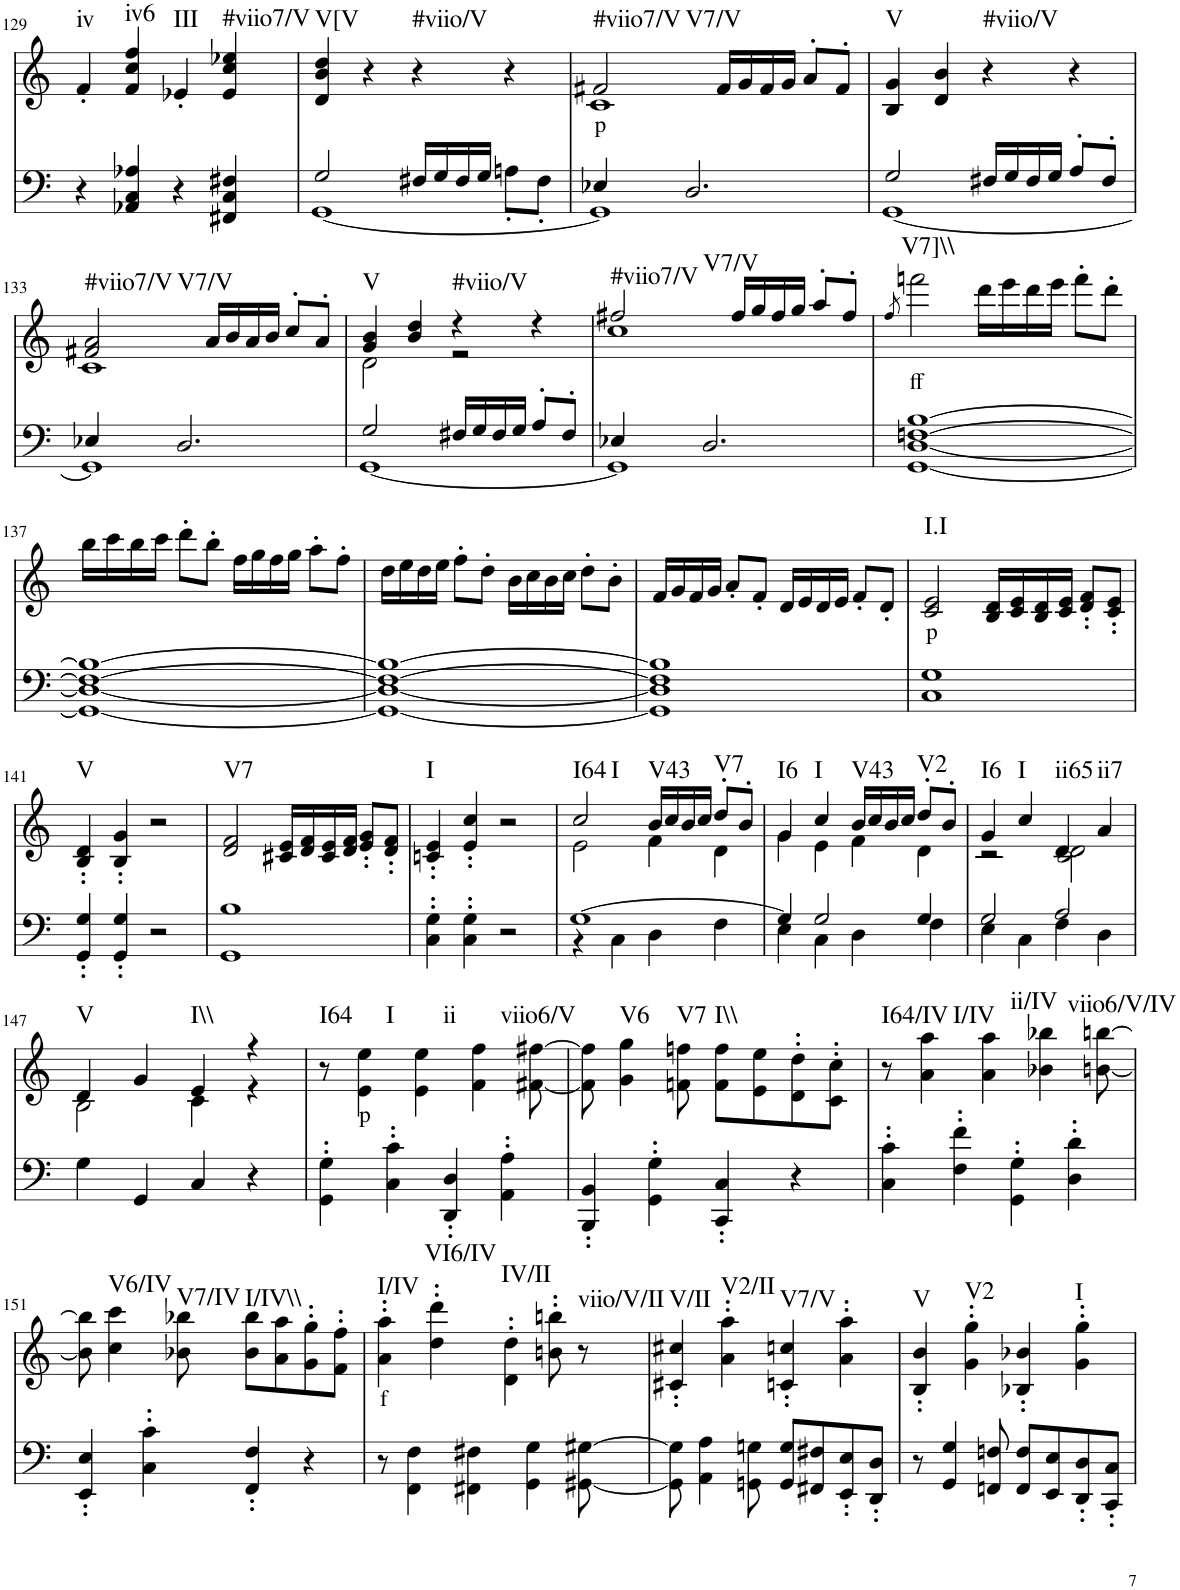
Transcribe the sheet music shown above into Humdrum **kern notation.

**kern	**kern	**text	**harte
*part2	*part1	*part1	*part1
*staff2	*staff1	*staff1	*
*I"piano	*I"piano	*	*
*I'Pno	*I'Pno	*	*
!!LO:PB:g=z
*clefF4	*clefG2	*	*
*k[]	*k[]	*	*
*M4/4	*M4/4	*	*
=129	=129	=129	=129
!	!	!	!LO:H:kt=iv
4r	4f'/	.	N
!	!	!	!LO:H:kt=iv6
4AA-X/ 4C/ 4A-X/	4f/ 4cc/ 4ff/	.	N
!	!	!	!LO:H:kt=III
4r	4e-X'/	.	N
!	!	!	!LO:H:kt=#viio7/V
4FF#X/ 4C/ 4F#X/	4e-/ 4cc/ 4ee-X/	.	N
=130	=130	=130	=130
*^	*	*	*
!	!	!	!	!LO:H:kt=V[V
2G/	[1GG	4d/ 4b/ 4dd/	.	N
.	.	4r	.	.
!	!	!	!	!LO:H:kt=#viio/V
16F#X/LL	.	4r	.	N
16G/	.	.	.	.
16F#/	.	.	.	.
16G/JJ	.	.	.	.
8An'\L	.	4r	.	.
8F#'\J	.	.	.	.
=131	=131	=131	=131	=131
*	*	*^	*	*
!	!	!	!	!LO:LY:b	!LO:H:n=1:kt=#viio7/V
!	!	!	!	!	!LO:H:n=2:kt=V7/V
4E-X/	1GG]	2f#X/	1c	p	N N
2.D/	.	.	.	.	.
.	.	16f#/LL	.	.	.
.	.	16g/	.	.	.
.	.	16f#/	.	.	.
.	.	16g/JJ	.	.	.
.	.	8a'/L	.	.	.
.	.	8f#'/J	.	.	.
*	*	*v	*v	*	*
=132	=132	=132	=132	=132
!	!	!	!	!LO:H:kt=V
2G/	[1GG	4B/ 4g/	.	N
.	.	4d/ 4b/	.	.
!	!	!	!	!LO:H:kt=#viio/V
16F#X/LL	.	4r	.	N
16G/	.	.	.	.
16F#/	.	.	.	.
16G/JJ	.	.	.	.
8A'/L	.	4r	.	.
8F#'/J	.	.	.	.
!!LO:LB:g=z
=133	=133	=133	=133	=133
*	*	*^	*	*
!	!	!	!	!	!LO:H:n=1:kt=#viio7/V
!	!	!	!	!	!LO:H:n=2:kt=V7/V
4E-X/	1GG]	2f#X/ 2a/	1c	.	N N
2.D/	.	.	.	.	.
.	.	16a/LL	.	.	.
.	.	16b/	.	.	.
.	.	16a/	.	.	.
.	.	16b/JJ	.	.	.
.	.	8cc'/L	.	.	.
.	.	8a'/J	.	.	.
=134	=134	=134	=134	=134	=134
!	!	!	!	!	!LO:H:kt=V
2G/	[1GG	4g/ 4b/	2d\	.	N
.	.	4b/ 4dd/	.	.	.
!	!	!	!	!	!LO:H:kt=#viio/V
16F#X/LL	.	4r	2r	.	N
16G/	.	.	.	.	.
16F#/	.	.	.	.	.
16G/JJ	.	.	.	.	.
8A'/L	.	4r	.	.	.
8F#'/J	.	.	.	.	.
=135	=135	=135	=135	=135	=135
!	!	!	!	!	!LO:H:n=1:kt=#viio7/V
!	!	!	!	!	!LO:H:n=2:kt=V7/V
4E-X/	1GG]	2ff#X/	1cc	.	N N
2.D/	.	.	.	.	.
.	.	16ff#/LL	.	.	.
.	.	16gg/	.	.	.
.	.	16ff#/	.	.	.
.	.	16gg/JJ	.	.	.
.	.	8aa'/L	.	.	.
.	.	8ff#'/J	.	.	.
*v	*v	*	*	*	*
*	*v	*v	*	*
=136	=136	=136	=136
.	8qff/	.	.
!	!	!LO:LY:b	!LO:H:kt=V7]\\
[1GG [1D [1Fn [1B	2fffn\	ff	N
.	16ddd\LL	.	.
.	16eee\	.	.
.	16ddd\	.	.
.	16eee\JJ	.	.
.	8fff'\L	.	.
.	8ddd'\J	.	.
!!LO:LB:g=z
=137	=137	=137	=137
1GG_ 1D_ 1F_ 1B_	16bb\LL	.	.
.	16ccc\	.	.
.	16bb\	.	.
.	16ccc\JJ	.	.
.	8ddd'\L	.	.
.	8bb'\J	.	.
.	16ff\LL	.	.
.	16gg\	.	.
.	16ff\	.	.
.	16gg\JJ	.	.
.	8aa'\L	.	.
.	8ff'\J	.	.
=138	=138	=138	=138
1GG_ 1D_ 1F_ 1B_	16dd\LL	.	.
.	16ee\	.	.
.	16dd\	.	.
.	16ee\JJ	.	.
.	8ff'\L	.	.
.	8dd'\J	.	.
.	16b\LL	.	.
.	16cc\	.	.
.	16b\	.	.
.	16cc\JJ	.	.
.	8dd'\L	.	.
.	8b'\J	.	.
=139	=139	=139	=139
1GG] 1D] 1F] 1B]	16f/LL	.	.
.	16g/	.	.
.	16f/	.	.
.	16g/JJ	.	.
.	8a'/L	.	.
.	8f'/J	.	.
.	16d/LL	.	.
.	16e/	.	.
.	16d/	.	.
.	16e/JJ	.	.
.	8f'/L	.	.
.	8d'/J	.	.
=140	=140	=140	=140
!	!	!LO:LY:b	!LO:H:kt=I.I
1C 1G	2c/ 2e/	p	N
.	16B/ 16d/LL	.	.
.	16c/ 16e/	.	.
.	16B/ 16d/	.	.
.	16c/ 16e/JJ	.	.
.	8d/' 8f/'L	.	.
.	8c/' 8e/'J	.	.
!!LO:LB:g=z
=141	=141	=141	=141
!	!	!	!LO:H:kt=V
4GG/' 4G/'	4B/' 4d/'	.	N
4GG/' 4G/'	4B/' 4g/'	.	.
2r	2r	.	.
=142	=142	=142	=142
!	!	!	!LO:H:kt=V7
1GG 1B	2d/ 2f/	.	N
.	16c#X/ 16e/LL	.	.
.	16d/ 16f/	.	.
.	16c#/ 16e/	.	.
.	16d/ 16f/JJ	.	.
.	8e/' 8g/'L	.	.
.	8d/' 8f/'J	.	.
=143	=143	=143	=143
!	!	!	!LO:H:kt=I
4C\' 4G\'	4cn/' 4e/'	.	N
4C\' 4G\'	4e/' 4cc/'	.	.
2r	2r	.	.
=144	=144	=144	=144
*^	*^	*	*
!	!	!	!	!	!LO:H:n=1:kt=I64
!	!	!	!	!	!LO:H:n=2:kt=I
[1G	4r	2cc/	2e\	.	N N
.	4C\	.	.	.	.
!	!	!	!	!	!LO:H:kt=V43
.	4D\	16b/LL	4f\	.	N
.	.	16cc/	.	.	.
.	.	16b/	.	.	.
.	.	16cc/JJ	.	.	.
!	!	!	!	!	!LO:H:kt=V7
.	4F\	8dd'/L	4d\	.	N
.	.	8b'/J	.	.	.
=145	=145	=145	=145	=145	=145
!	!	!	!	!	!LO:H:kt=I6
4G/]	4E\	4g/	4g\	.	N
!	!	!	!	!	!LO:H:kt=I
2G/	4C\	4cc/	4e\	.	N
!	!	!	!	!	!LO:H:kt=V43
.	4D\	16b/LL	4f\	.	N
.	.	16cc/	.	.	.
.	.	16b/	.	.	.
.	.	16cc/JJ	.	.	.
!	!	!	!	!	!LO:H:kt=V2
4G/	4F\	8dd'/L	4d\	.	N
.	.	8b'/J	.	.	.
=146	=146	=146	=146	=146	=146
!	!	!	!	!	!LO:H:kt=I6
2G/	4E\	4g/	2r	.	N
!	!	!	!	!	!LO:H:kt=I
.	4C\	4cc/	.	.	N
!	!	!	!	!	!LO:H:kt=ii65
2A/	4F\	4d/	2c\ 2d\	.	N
!	!	!	!	!	!LO:H:kt=ii7
.	4D\	4a/	.	.	N
!!LO:LB:g=z	!!
=147	=147	=147	=147	=147	=147
!	!	!	!	!	!LO:H:kt=V
*v	*v	*	*	*	*
4G\	4d/	2B\	.	N
4GG/	4g/	.	.	.
!	!	!	!	!LO:H:kt=I\\
4C/	4e/	4c\	.	N
4r	4r	4r	.	.
=148	=148	=148	=148	=148
!	!	!	!	!LO:H:kt=I64
*	*v	*v	*	*
4GG\' 4G\'	8r	.	N
!	!	!LO:LY:b	!LO:H:kt=I
.	4e\ 4ee\	p	N
4C\' 4c\'	.	.	.
!	!	!	!LO:H:kt=ii
.	4e\ 4ee\	.	N
4DD/' 4D/'	.	.	.
!	!	!	!LO:H:kt=viio6/V
.	4f\ 4ff\	.	N
4AA\' 4A\'	.	.	.
.	[8f#X\ [8ff#X\	.	.
=149	=149	=149	=149
4BBB/' 4BB/'	8f#\] 8ff#\]	.	.
!	!	!	!LO:H:kt=V6
.	4g\ 4gg\	.	N
4GG\' 4G\'	.	.	.
!	!	!	!LO:H:kt=V7
.	8fn\ 8ffn\	.	N
!	!	!	!LO:H:kt=I\\
4CC/' 4C/'	8f\ 8ff\L	.	N
.	8e\ 8ee\	.	.
4r	8d\' 8dd\'	.	.
.	8c\' 8cc\'J	.	.
=150	=150	=150	=150
!	!	!	!LO:H:kt=I64/IV
4C\' 4c\'	8r	.	N
!	!	!	!LO:H:kt=I/IV
.	4a\ 4aa\	.	N
4F\' 4f\'	.	.	.
!	!	!	!LO:H:kt=ii/IV
.	4a\ 4aa\	.	N
4GG\' 4G\'	.	.	.
!	!	!	!LO:H:kt=viio6/V/IV
.	4b-X\ 4bb-X\	.	N
4D\' 4d\'	.	.	.
.	[8bn\ [8bbn\	.	.
!!LO:LB:g=z
=151	=151	=151	=151
4EE/' 4E/'	8b\] 8bb\]	.	.
!	!	!	!LO:H:kt=V6/IV
.	4cc\ 4ccc\	.	N
4C\' 4c\'	.	.	.
!	!	!	!LO:H:kt=V7/IV
.	8b-X\ 8bb-X\	.	N
!	!	!	!LO:H:kt=I/IV\\
4FF/' 4F/'	8b-\ 8bb-\L	.	N
.	8a\ 8aa\	.	.
4r	8g\' 8gg\'	.	.
.	8f\' 8ff\'J	.	.
=152	=152	=152	=152
!	!	!LO:LY:b	!LO:H:kt=I/IV
8r	4a\' 4aa\'	f	N
4FF\ 4F\	.	.	.
!	!	!	!LO:H:kt=VI6/IV
.	4dd\' 4ddd\'	.	N
4FF#X\ 4F#X\	.	.	.
!	!	!	!LO:H:kt=IV/II
.	4d\' 4dd\'	.	N
4GG\ 4G\	.	.	.
.	8bn\' 8bbn\'	.	.
!	!	!	!LO:H:kt=viio/V/II
[8GG#X\ [8G#X\	8r	.	N
=153	=153	=153	=153
!	!	!	!LO:H:kt=V/II
8GG#\] 8G#\]	4c#X/' 4cc#X/'	.	N
4AA\ 4A\	.	.	.
!	!	!	!LO:H:kt=V2/II
.	4a\' 4aa\'	.	N
8GGn\ 8Gn\	.	.	.
!	!	!	!LO:H:kt=V7/V
8GG/ 8G/L	4cn/' 4ccn/'	.	N
8FF#X/ 8F#X/	.	.	.
8EE/' 8E/'	4a\' 4aa\'	.	.
8DD/' 8D/'J	.	.	.
=154	=154	=154	=154
!	!	!	!LO:H:kt=V
8r	4B/' 4b/'	.	N
4GG/ 4G/	.	.	.
!	!	!	!LO:H:kt=V2
.	4g\' 4gg\'	.	N
8FFn/ 8Fn/	.	.	.
8FF/ 8F/L	4B-X/' 4b-X/'	.	.
8EE/ 8E/	.	.	.
!	!	!	!LO:H:kt=I
8DD/' 8D/'	4g\' 4gg\'	.	N
8CC/' 8C/'J	.	.	.
=	=	=	=
*-	*-	*-	*-
